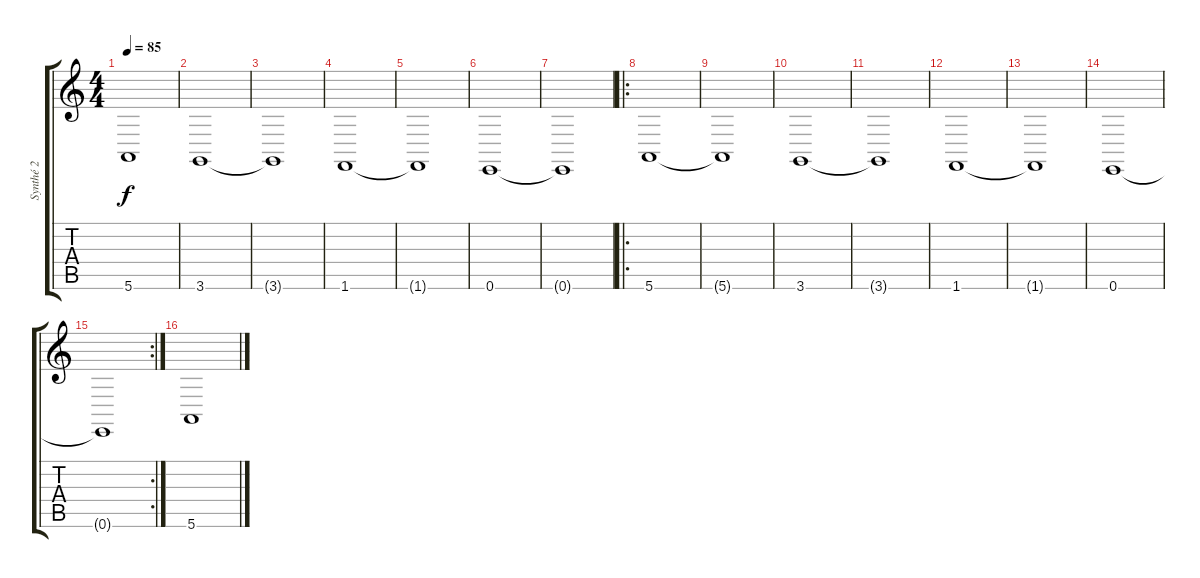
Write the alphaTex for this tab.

\track ("Synthé 2" "Synthé 2") {instrument pad2warm}
\staff {score tabs}
\tuning (E4 B3 G3 D3 A2 E2) {hide}
\ts (4 4)
\tempo 85
\clef g2
\ks c
5.6{t}.1{dy f} |
3.6.1 |
3.6{t}.1 |
1.6.1 |
1.6{t}.1 |
0.6.1 |
0.6{t}.1 |
\ro
5.6.1 |
5.6{t}.1 |
3.6.1 |
3.6{t}.1 |
1.6.1 |
1.6{t}.1 |
0.6.1 |
\rc 2
0.6{t}.1 |
5.6.1
